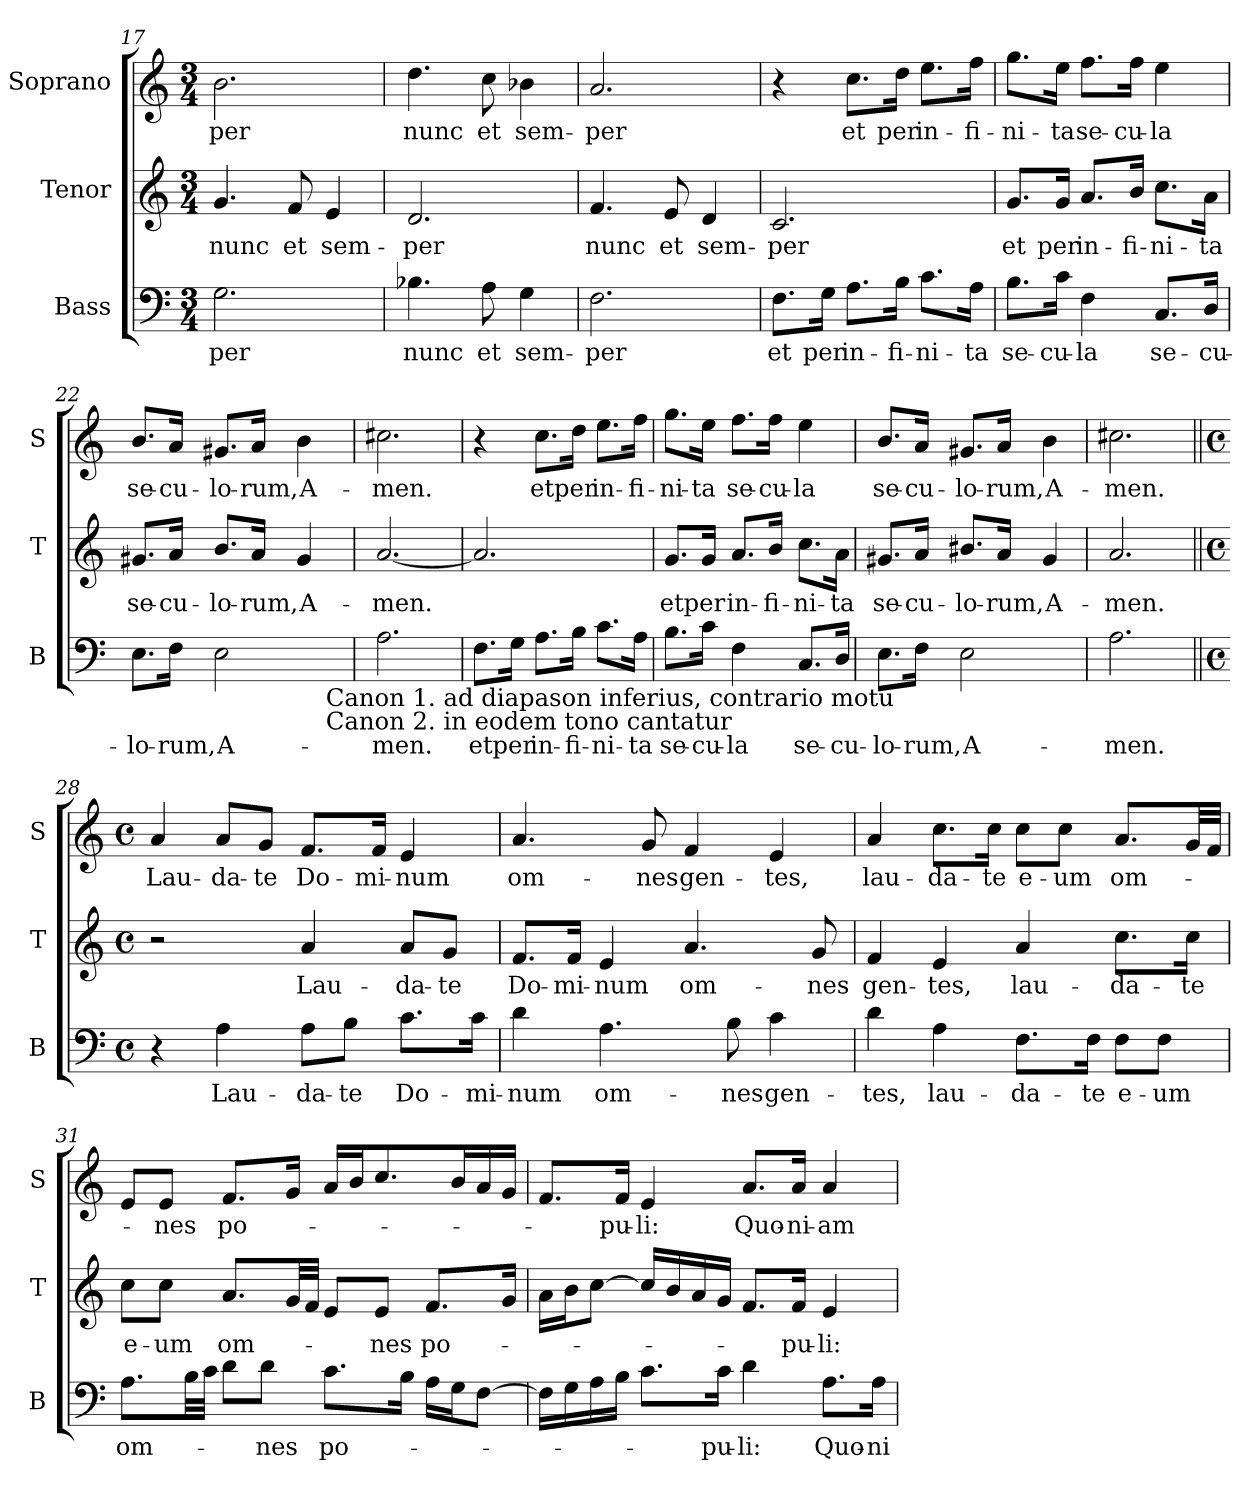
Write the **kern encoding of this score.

**kern	**text	**kern	**text	**kern	**text
*part3	*part3	*part2	*part2	*part1	*part1
*staff3	*staff3	*staff2	*staff2	*staff1	*staff1
*I"Bass	*	*I"Tenor	*	*I"Soprano	*
*I'B	*	*I'T	*	*I'S	*
*clefF4	*	*clefG2	*	*clefG2	*
*k[]	*	*k[]	*	*k[]	*
*C:	*	*C:	*	*C:	*
*M3/4	*	*M3/4	*	*M3/4	*
=17	=17	=17	=17	=17	=17
!	!LO:LY:b	!	!LO:LY:b	!	!LO:LY:b
2.G\	-per	4.g/	nunc	2.b\	-per
!	!	!	!LO:LY:b	!	!
.	.	8f/	et	.	.
!	!	!	!LO:LY:b	!	!
.	.	4e/	sem-	.	.
=18	=18	=18	=18	=18	=18
!	!LO:LY:b	!	!LO:LY:b	!	!LO:LY:b
4.B-X\	nunc	2.d/	-per	4.dd\	nunc
!	!LO:LY:b	!	!	!	!LO:LY:b
8A\	et	.	.	8cc\	et
!	!LO:LY:b	!	!	!	!LO:LY:b
4G\	sem-	.	.	4b-X\	sem-
=19	=19	=19	=19	=19	=19
!	!LO:LY:b	!	!LO:LY:b	!	!LO:LY:b
2.F\	-per	4.f/	nunc	2.a/	-per
!	!	!	!LO:LY:b	!	!
.	.	8e/	et	.	.
!	!	!	!LO:LY:b	!	!
.	.	4d/	sem-	.	.
=20	=20	=20	=20	=20	=20
!	!LO:LY:b	!	!LO:LY:b	!	!
8.F\L	et	2.c/	-per	4r	.
!	!LO:LY:b	!	!	!	!
16G\Jk	per	.	.	.	.
!	!LO:LY:b	!	!	!	!LO:LY:b
8.A\L	in-	.	.	8.cc\L	et
!	!LO:LY:b	!	!	!	!LO:LY:b
16B\Jk	-fi-	.	.	16dd\Jk	per
!	!LO:LY:b	!	!	!	!LO:LY:b
8.c\L	-ni-	.	.	8.ee\L	in-
!	!LO:LY:b	!	!	!	!LO:LY:b
16A\Jk	-ta	.	.	16ff\Jk	-fi-
!!LO:PB:g=z
=21	=21	=21	=21	=21	=21
!	!LO:LY:b	!	!LO:LY:b	!	!LO:LY:b
8.B\L	se-	8.g/L	et	8.gg\L	-ni-
!	!LO:LY:b	!	!LO:LY:b	!	!LO:LY:b
16c\Jk	-cu-	16g/Jk	per	16ee\Jk	-ta
!	!LO:LY:b	!	!LO:LY:b	!	!LO:LY:b
4F\	-la	8.a/L	in-	8.ff\L	se-
!	!	!	!LO:LY:b	!	!LO:LY:b
.	.	16b/Jk	-fi-	16ff\Jk	-cu-
!	!LO:LY:b	!	!LO:LY:b	!	!LO:LY:b
8.C/L	se-	8.cc\L	-ni-	4ee\	-la
!	!LO:LY:b	!	!LO:LY:b	!	!
16D/Jk	-cu-	16a\Jk	-ta	.	.
=22	=22	=22	=22	=22	=22
!	!LO:LY:b	!	!LO:LY:b	!	!LO:LY:b
*^	*	*	*	*	*
8.E\L	2ryy	-lo-	8.g#X/L	se-	8.b/L	se-
!	!	!LO:LY:b	!	!LO:LY:b	!	!LO:LY:b
16F\Jk	.	-rum,	16a/Jk	-cu-	16a/Jk	-cu-
!	!	!LO:LY:b	!	!LO:LY:b	!	!LO:LY:b
2E\	.	A-	8.b/L	-lo-	8.g#X/L	-lo-
!	!	!	!	!LO:LY:b	!	!LO:LY:b
.	.	.	16a/Jk	-rum,	16a/Jk	-rum,
!	!	!	!	!LO:LY:b	!	!LO:LY:b
.	8ryy	.	4g#/	A-	4b\	A-
!	!LO:TX:b:t=Canon 1. ad diapason inferius, contrario motu\nCanon 2. in eodem tono cantatur	!	!	!	!	!
.	8ryy	.	.	.	.	.
=23	=23	=23	=23	=23	=23	=23
!	!	!LO:LY:b	!	!LO:LY:b	!	!LO:LY:b
*v	*v	*	*	*	*	*
2.A\	-men.	[2.a/	-men.	2.cc#X\	-men.
=24	=24	=24	=24	=24	=24
!	!LO:LY:b	!	!	!	!
8.F\L	et	2.a/]	.	4r	.
!	!LO:LY:b	!	!	!	!
16G\Jk	per	.	.	.	.
!	!LO:LY:b	!	!	!	!LO:LY:b
8.A\L	in-	.	.	8.cc\L	et
!	!LO:LY:b	!	!	!	!LO:LY:b
16B\Jk	-fi-	.	.	16dd\Jk	per
!	!LO:LY:b	!	!	!	!LO:LY:b
8.c\L	-ni-	.	.	8.ee\L	in-
!	!LO:LY:b	!	!	!	!LO:LY:b
16A\Jk	-ta	.	.	16ff\Jk	-fi-
=25	=25	=25	=25	=25	=25
!	!LO:LY:b	!	!LO:LY:b	!	!LO:LY:b
8.B\L	se-	8.g/L	et	8.gg\L	-ni-
!	!LO:LY:b	!	!LO:LY:b	!	!LO:LY:b
16c\Jk	-cu-	16g/Jk	per	16ee\Jk	-ta
!	!LO:LY:b	!	!LO:LY:b	!	!LO:LY:b
4F\	-la	8.a/L	in-	8.ff\L	se-
!	!	!	!LO:LY:b	!	!LO:LY:b
.	.	16b/Jk	-fi-	16ff\Jk	-cu-
!	!LO:LY:b	!	!LO:LY:b	!	!LO:LY:b
8.C/L	se-	8.cc\L	-ni-	4ee\	-la
!	!LO:LY:b	!	!LO:LY:b	!	!
16D/Jk	-cu-	16a\Jk	-ta	.	.
!!LO:LB:g=z
=26	=26	=26	=26	=26	=26
!	!LO:LY:b	!	!LO:LY:b	!	!LO:LY:b
8.E\L	-lo-	8.g#X/L	se-	8.b/L	se-
!	!LO:LY:b	!	!LO:LY:b	!	!LO:LY:b
16F\Jk	-rum,	16a/Jk	-cu-	16a/Jk	-cu-
!	!LO:LY:b	!	!LO:LY:b	!	!LO:LY:b
2E\	A-	8.b#X/L	-lo-	8.g#X/L	-lo-
!	!	!	!LO:LY:b	!	!LO:LY:b
.	.	16a/Jk	-rum,	16a/Jk	-rum,
!	!	!	!LO:LY:b	!	!LO:LY:b
.	.	4g#/	A-	4b\	A-
=27	=27	=27	=27	=27	=27
!	!LO:LY:b	!	!LO:LY:b	!	!LO:LY:b
2.A\	-men.	2.a/	-men.	2.cc#X\	-men.
=28||	=28||	=28||	=28||	=28||	=28||
*M4/4	*	*M4/4	*	*M4/4	*
*met(c)	*	*met(c)	*	*met(c)	*
!	!	!	!	!	!LO:LY:b
4r	.	2r	.	4a/	Lau-
!	!LO:LY:b	!	!	!	!LO:LY:b
4A\	Lau-	.	.	8a/L	-da-
!	!	!	!	!	!LO:LY:b
.	.	.	.	8g/J	-te
!	!LO:LY:b	!	!LO:LY:b	!	!LO:LY:b
8A\L	-da-	4a/	Lau-	8.f/L	Do-
!	!LO:LY:b	!	!	!	!
8B\J	-te	.	.	.	.
!	!	!	!	!	!LO:LY:b
.	.	.	.	16f/Jk	-mi-
!	!LO:LY:b	!	!LO:LY:b	!	!LO:LY:b
8.c\L	Do-	8a/L	-da-	4e/	-num
!	!	!	!LO:LY:b	!	!
.	.	8g/J	-te	.	.
!	!LO:LY:b	!	!	!	!
16c\Jk	-mi-	.	.	.	.
=29	=29	=29	=29	=29	=29
!	!LO:LY:b	!	!LO:LY:b	!	!LO:LY:b
4d\	-num	8.f/L	Do-	4.a/	om-
!	!	!	!LO:LY:b	!	!
.	.	16f/Jk	-mi-	.	.
!	!LO:LY:b	!	!LO:LY:b	!	!
4.A\	om-	4e/	-num	.	.
!	!	!	!	!	!LO:LY:b
.	.	.	.	8g/	-nes
!	!	!	!LO:LY:b	!	!LO:LY:b
.	.	4.a/	om-	4f/	gen-
!	!LO:LY:b	!	!	!	!
8B\	-nes	.	.	.	.
!	!LO:LY:b	!	!	!	!LO:LY:b
4c\	gen-	.	.	4e/	-tes,
!	!	!	!LO:LY:b	!	!
.	.	8g/	-nes	.	.
!!LO:LB:g=z
=30	=30	=30	=30	=30	=30
!	!LO:LY:b	!	!LO:LY:b	!	!LO:LY:b
4d\	-tes,	4f/	gen-	4a/	lau-
!	!LO:LY:b	!	!LO:LY:b	!	!LO:LY:b
4A\	lau-	4e/	-tes,	8.cc\L	-da-
!	!	!	!	!	!LO:LY:b
.	.	.	.	16cc\Jk	-te
!	!LO:LY:b	!	!LO:LY:b	!	!LO:LY:b
8.F\L	-da-	4a/	lau-	8cc\L	e-
!	!	!	!	!	!LO:LY:b
.	.	.	.	8cc\J	-um
!	!LO:LY:b	!	!	!	!
16F\Jk	-te	.	.	.	.
!	!LO:LY:b	!	!LO:LY:b	!	!LO:LY:b
8F\L	e-	8.cc\L	-da-	8.a/L	om-
!	!LO:LY:b	!	!	!	!
8F\J	-um	.	.	.	.
!	!	!	!LO:LY:b	!	!
.	.	16cc\Jk	-te	32g/LL	.
.	.	.	.	32f/JJJ	.
=31	=31	=31	=31	=31	=31
!	!LO:LY:b	!	!LO:LY:b	!	!
8.A\L	om-	8cc\L	e-	8e/L	.
!	!	!	!LO:LY:b	!	!LO:LY:b
.	.	8cc\J	-um	8e/J	-nes
32B\LL	.	.	.	.	.
32c\JJJ	.	.	.	.	.
!	!	!	!LO:LY:b	!	!LO:LY:b
8d\L	.	8.a/L	om-	8.f/L	po-
!	!LO:LY:b	!	!	!	!
8d\J	-nes	.	.	.	.
.	.	32g/LL	.	16g/Jk	.
.	.	32f/JJJ	.	.	.
!	!LO:LY:b	!	!	!	!
8.c\L	po-	8e/L	.	16a/LL	.
.	.	.	.	16b/J	.
!	!	!	!LO:LY:b	!	!
.	.	8e/J	-nes	8.cc/	.
16B\Jk	.	.	.	.	.
!	!	!	!LO:LY:b	!	!
16A\LL	.	8.f/L	po-	.	.
16G\J	.	.	.	16b/L	.
[8F\J	.	.	.	16a/	.
.	.	16g/Jk	.	16g/JJ	.
=32	=32	=32	=32	=32	=32
16F\LL]	.	16a\LL	.	8.f/L	.
16G\	.	16b\J	.	.	.
16A\	.	[8cc\J	.	.	.
!	!	!	!	!	!LO:LY:b
16B\JJ	.	.	.	16f/Jk	-pu-
!	!	!	!	!	!LO:LY:b
8.c\L	.	16cc/LL]	.	4e/	-li:
.	.	16b/	.	.	.
.	.	16a/	.	.	.
!	!LO:LY:b	!	!	!	!
16c\Jk	-pu-	16g/JJ	.	.	.
!	!LO:LY:b	!	!	!	!LO:LY:b
4d\	-li:	8.f/L	.	8.a/L	Quo-
!	!	!	!LO:LY:b	!	!LO:LY:b
.	.	16f/Jk	-pu-	16a/Jk	-ni-
!	!LO:LY:b	!	!LO:LY:b	!	!LO:LY:b
8.A\L	Quo-	4e/	-li:	4a/	-am
!	!LO:LY:b	!	!	!	!
16A\Jk	-ni-	.	.	.	.
=	=	=	=	=	=
*-	*-	*-	*-	*-	*-
